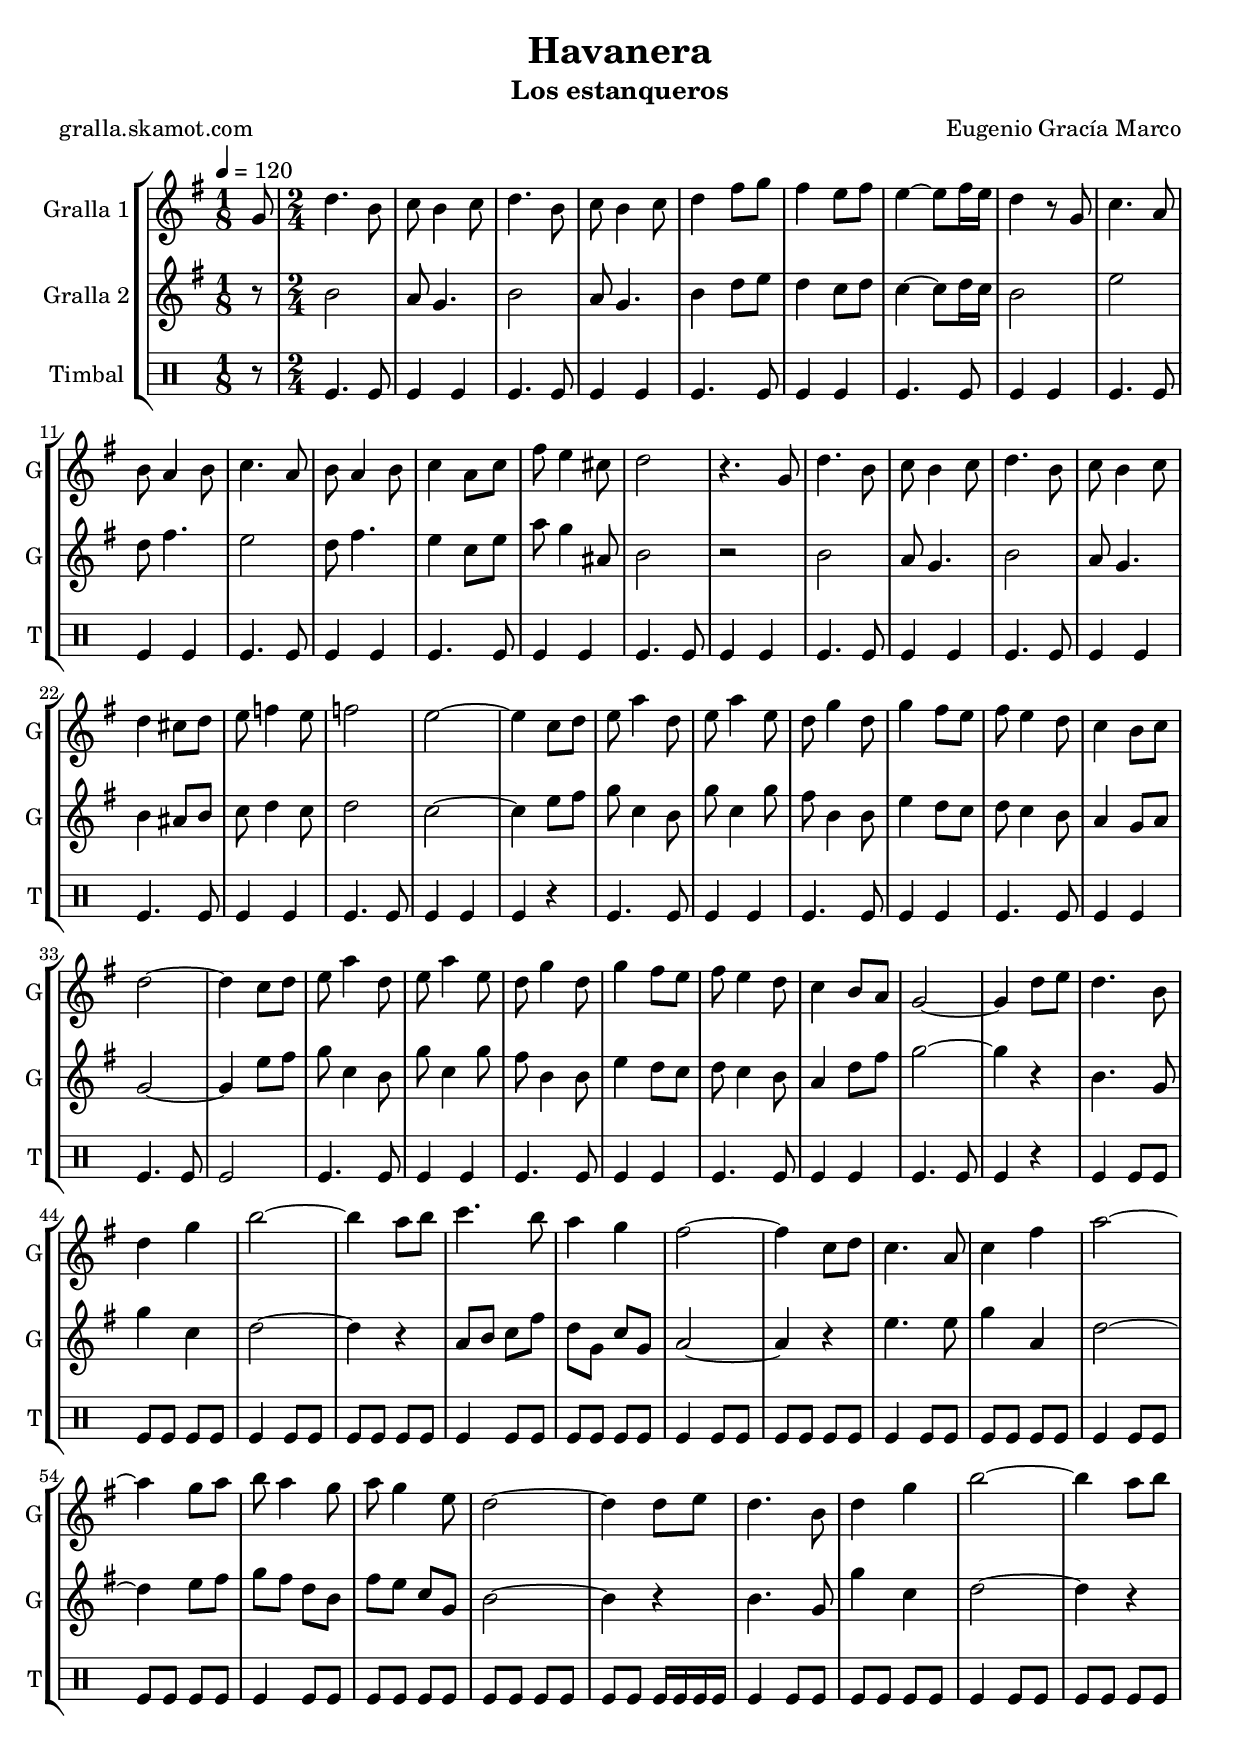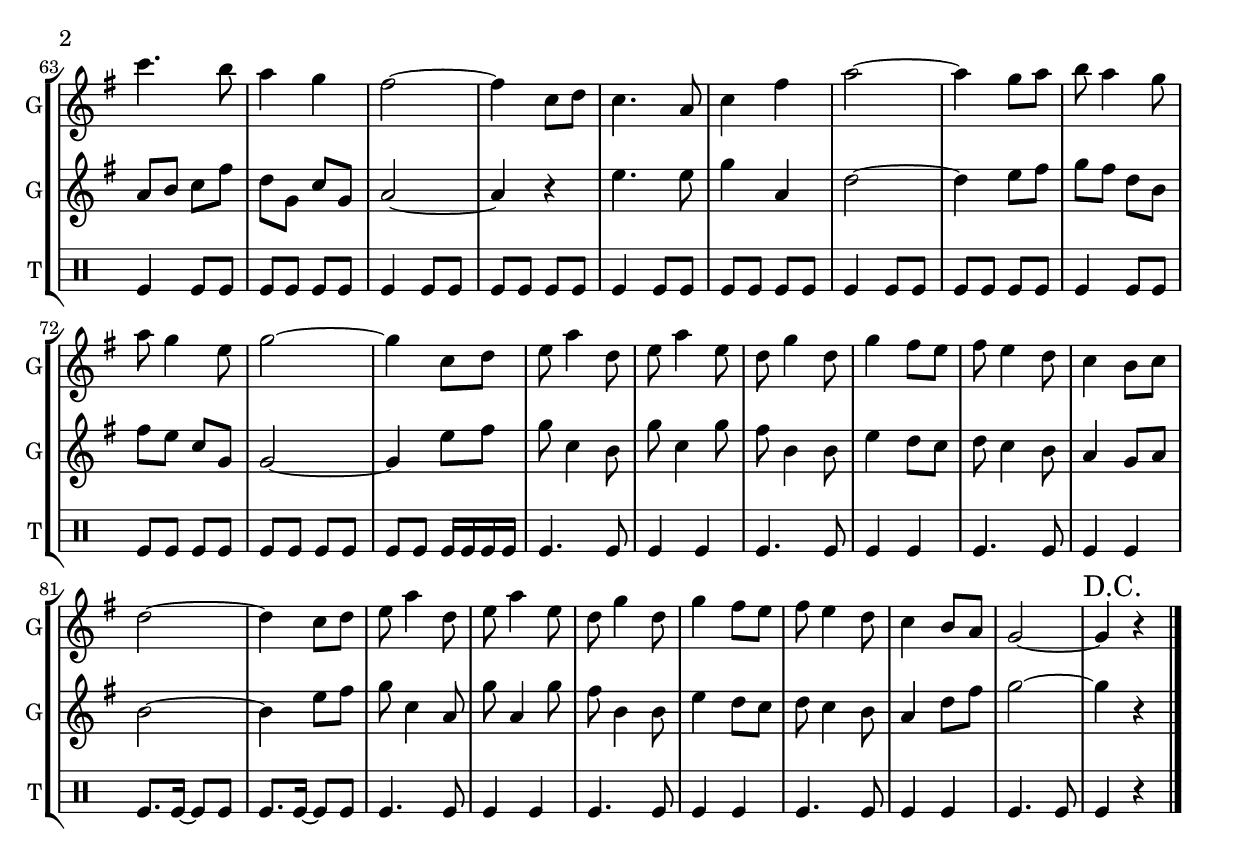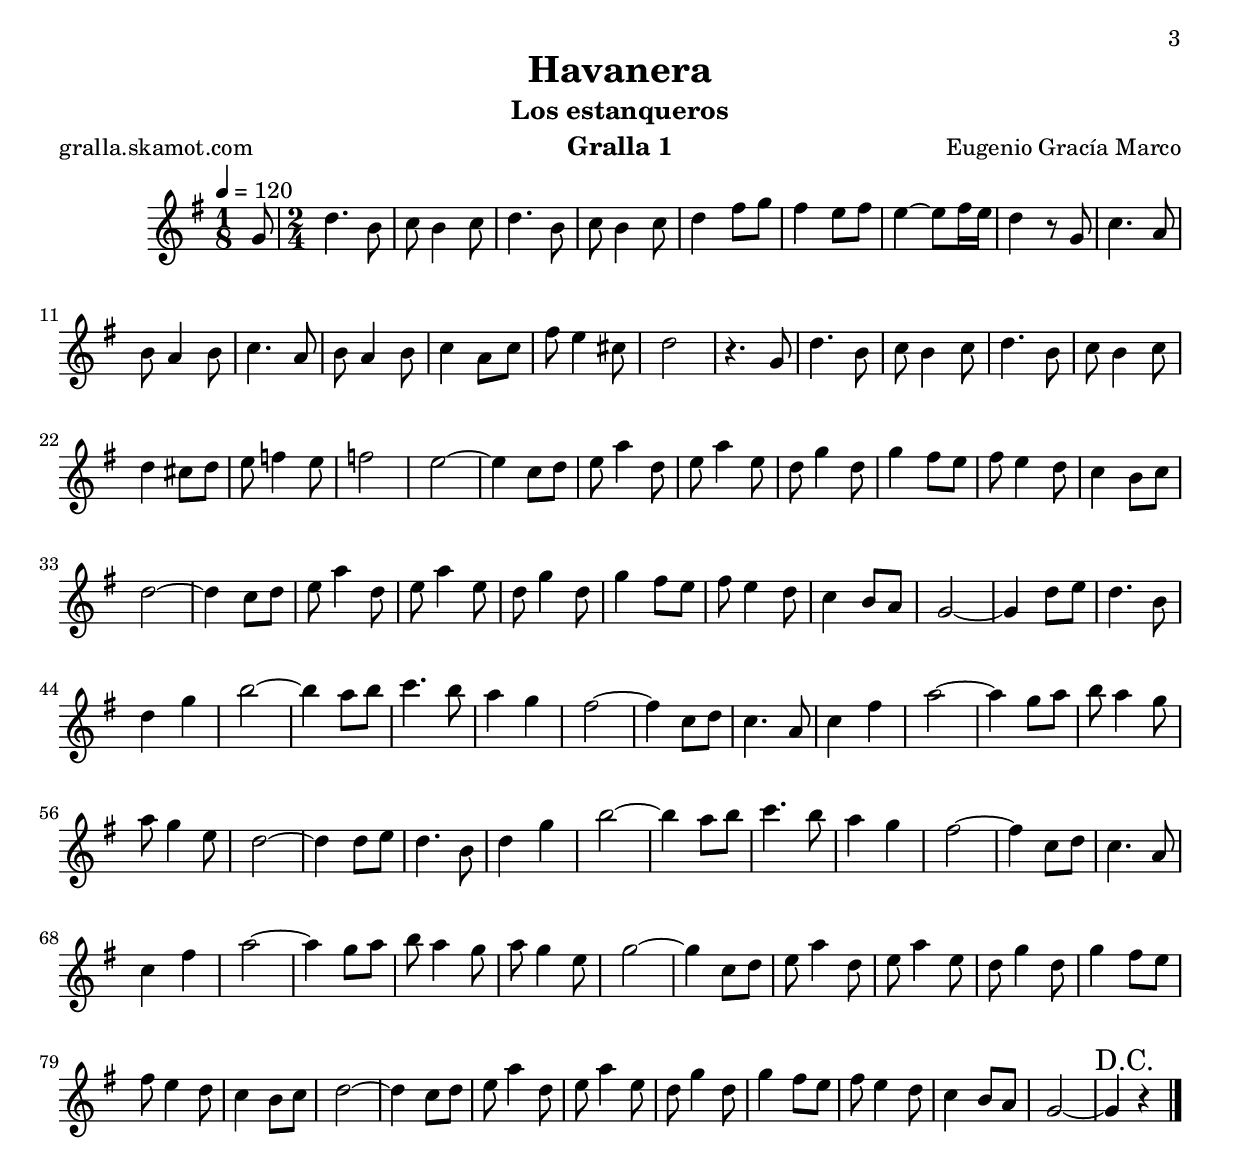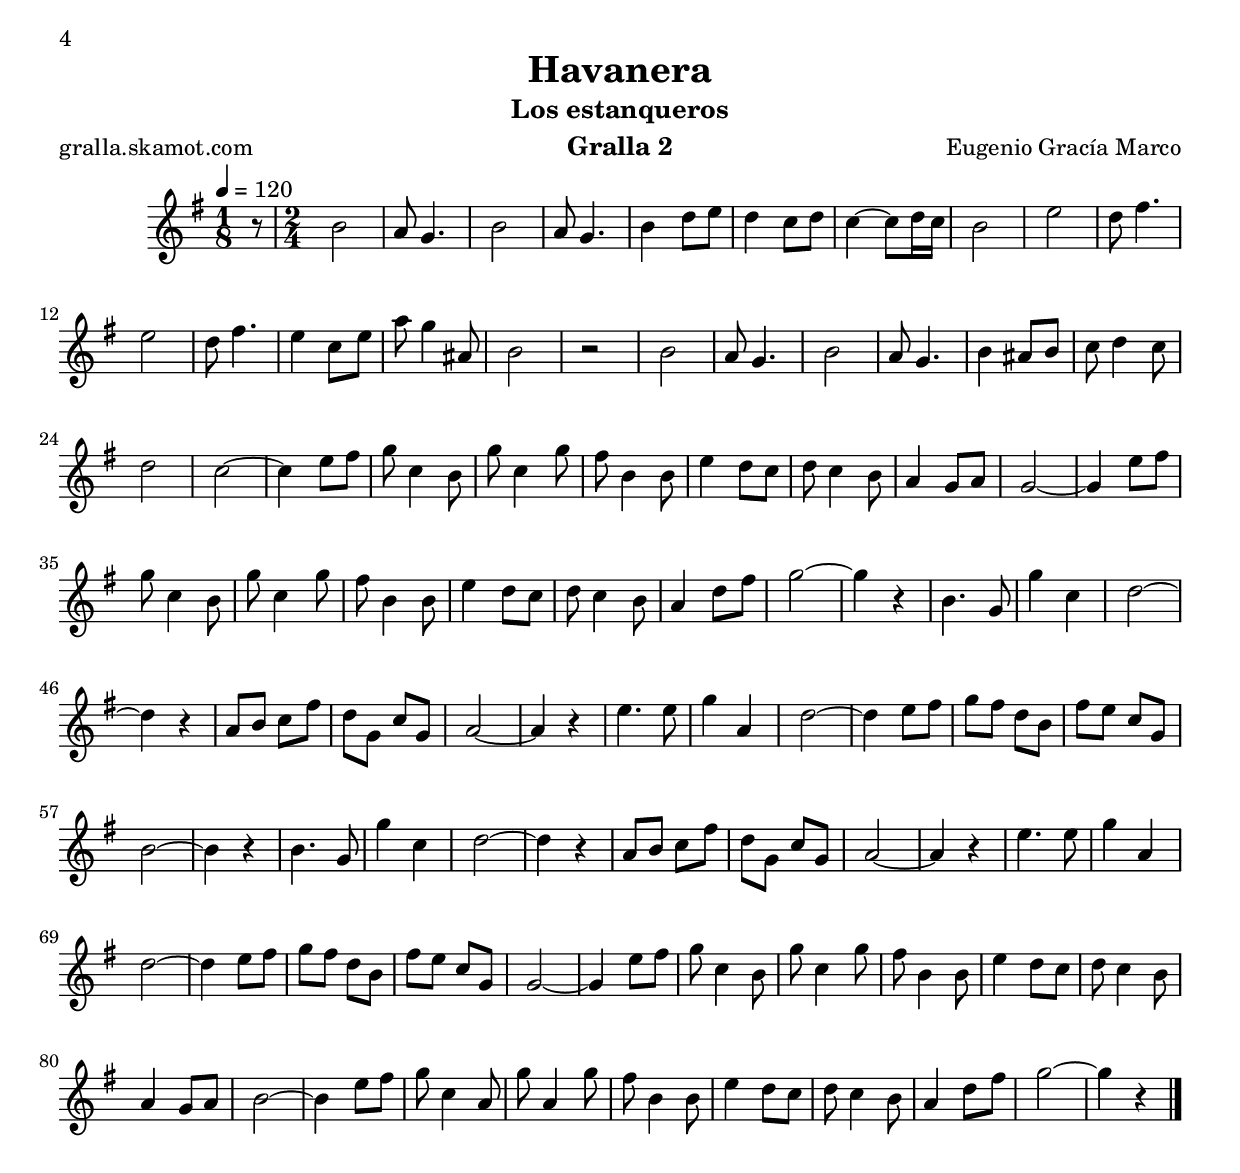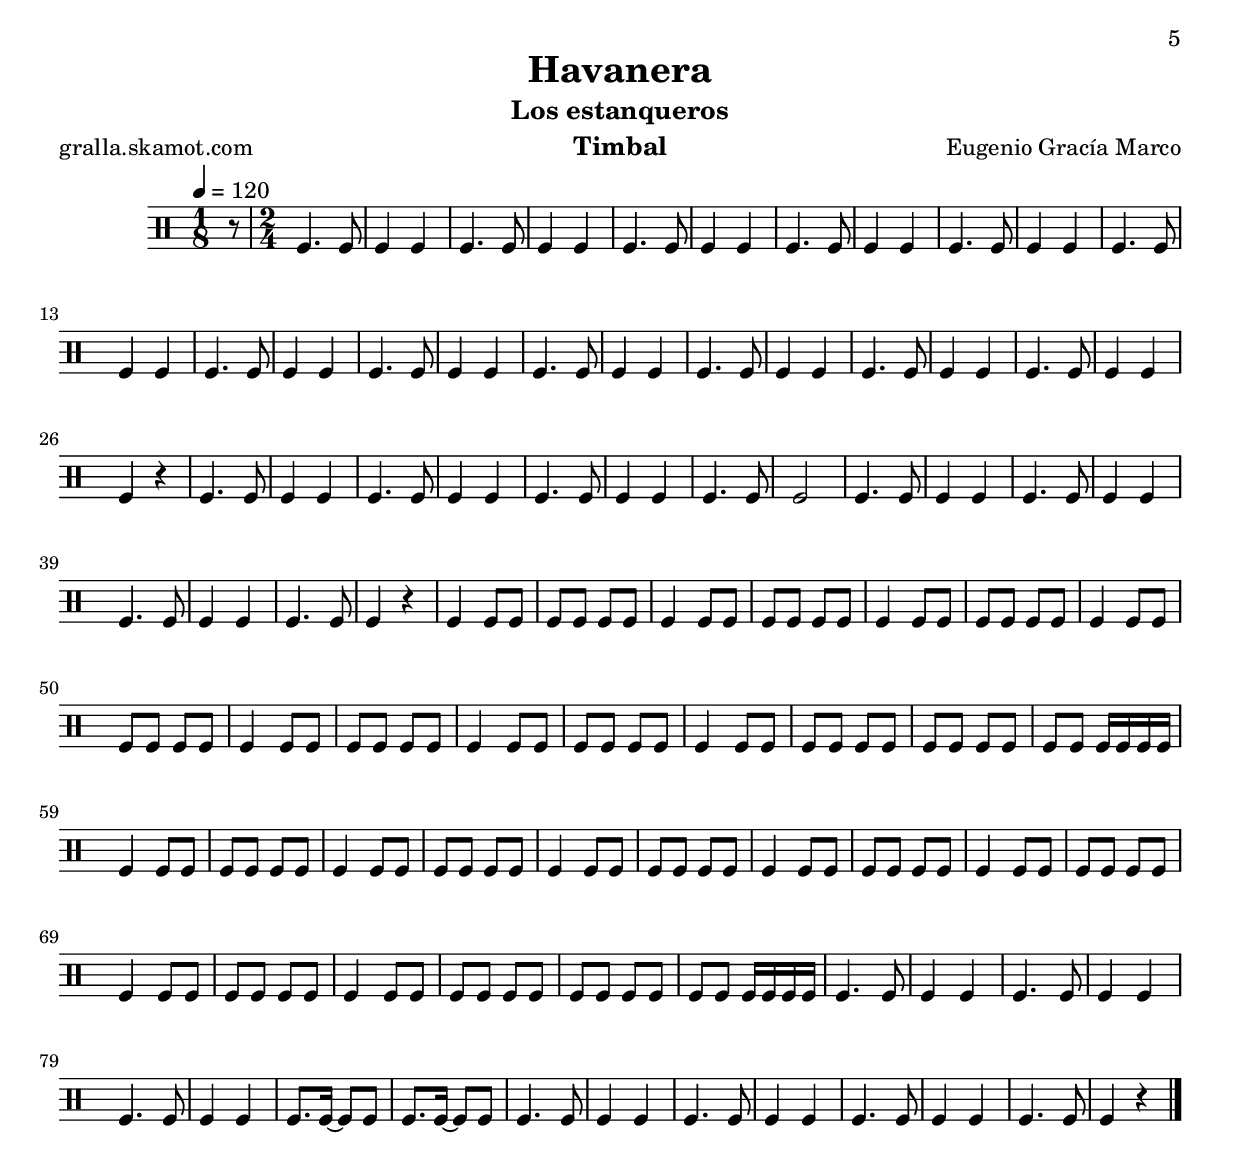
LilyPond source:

\version "2.16.2"

\header {
  dedication=""
  title="Havanera"
  subtitle="Los estanqueros"
  subsubtitle=""
  poet="gralla.skamot.com"
  meter=""
  piece=""
  composer="Eugenio Gracía Marco"
  arranger=""
  opus=""
  instrument=""
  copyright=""
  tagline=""
}

liniaroAa =
\relative g'
{
  \tempo 4=120
  \clef treble
  \key g \major
  \time 1/8
  g8  |
  \time 2/4   d'4. b8  |
  c8 b4 c8  |
  d4. b8  |
  %05
  c8 b4 c8  |
  d4 fis8 g  |
  fis4 e8 fis  |
  e4 ~ e8 fis16 e  |
  d4 r8 g,  |
  %10
  c4. a8  |
  b8 a4 b8  |
  c4. a8  |
  b8 a4 b8  |
  c4 a8 c  |
  %15
  fis8 e4 cis8  |
  d2  |
  r4. g,8  |
  d'4. b8  |
  c8 b4 c8  |
  %20
  d4. b8  |
  c8 b4 c8  |
  d4 cis8 d  |
  e8 f4 e8  |
  f2  |
  %25
  e2 ~  |
  e4 c8 d  |
  e8 a4 d,8  |
  e8 a4 e8  |
  d8 g4 d8  |
  %30
  g4 fis8 e  |
  fis8 e4 d8  |
  c4 b8 c  |
  d2 ~  |
  d4 c8 d  |
  %35
  e8 a4 d,8  |
  e8 a4 e8  |
  d8 g4 d8  |
  g4 fis8 e  |
  fis8 e4 d8  |
  %40
  c4 b8 a  |
  g2 ~  |
  g4 d'8 e  |
  d4. b8  |
  d4 g  |
  %45
  b2 ~  |
  b4 a8 b  |
  c4. b8  |
  a4 g  |
  fis2 ~  |
  %50
  fis4 c8 d  |
  c4. a8  |
  c4 fis  |
  a2 ~  |
  a4 g8 a  |
  %55
  b8 a4 g8  |
  a8 g4 e8  |
  d2 ~  |
  d4 d8 e  |
  d4. b8  |
  %60
  d4 g  |
  b2 ~  |
  b4 a8 b  |
  c4. b8  |
  a4 g  |
  %65
  fis2 ~  |
  fis4 c8 d  |
  c4. a8  |
  c4 fis  |
  a2 ~  |
  %70
  a4 g8 a  |
  b8 a4 g8  |
  a8 g4 e8  |
  g2 ~  |
  g4 c,8 d  |
  %75
  e8 a4 d,8  |
  e8 a4 e8  |
  d8 g4 d8  |
  g4 fis8 e  |
  fis8 e4 d8  |
  %80
  c4 b8 c  |
  d2 ~  |
  d4 c8 d  |
  e8 a4 d,8  |
  e8 a4 e8  |
  %85
  d8 g4 d8  |
  g4 fis8 e  |
  fis8 e4 d8  |
  c4 b8 a  |
  g2 ~  |
  %90
  \mark "D.C." g4 r  \bar "|."
}

liniaroAb =
\relative b'
{
  \tempo 4=120
  \clef treble
  \key g \major
  \time 1/8
  r8  |
  \time 2/4   b2  |
  a8 g4.  |
  b2  |
  %05
  a8 g4.  |
  b4 d8 e  |
  d4 c8 d  |
  c4 ~ c8 d16 c  |
  b2  |
  %10
  e2  |
  d8 fis4.  |
  e2  |
  d8 fis4.  |
  e4 c8 e  |
  %15
  a8 g4 ais,8  |
  b2  |
  r2  |
  b2  |
  a8 g4.  |
  %20
  b2  |
  a8 g4.  |
  b4 ais8 b  |
  c8 d4 c8  |
  d2  |
  %25
  c2 ~  |
  c4 e8 fis  |
  g8 c,4 b8  |
  g'8 c,4 g'8  |
  fis8 b,4 b8  |
  %30
  e4 d8 c  |
  d8 c4 b8  |
  a4 g8 a  |
  g2 ~  |
  g4 e'8 fis  |
  %35
  g8 c,4 b8  |
  g'8 c,4 g'8  |
  fis8 b,4 b8  |
  e4 d8 c  |
  d8 c4 b8  |
  %40
  a4 d8 fis  |
  g2 ~  |
  g4 r  |
  b,4. g8  |
  g'4 c,  |
  %45
  d2 ~  |
  d4 r  |
  a8 b c fis  |
  d8 g, c g  |
  a2 ~  |
  %50
  a4 r  |
  e'4. e8  |
  g4 a,  |
  d2 ~  |
  d4 e8 fis  |
  %55
  g8 fis d b  |
  fis'8 e c g  |
  b2 ~  |
  b4 r  |
  b4. g8  |
  %60
  g'4 c,  |
  d2 ~  |
  d4 r  |
  a8 b c fis  |
  d8 g, c g  |
  %65
  a2 ~  |
  a4 r  |
  e'4. e8  |
  g4 a,  |
  d2 ~  |
  %70
  d4 e8 fis  |
  g8 fis d b  |
  fis'8 e c g  |
  g2 ~  |
  g4 e'8 fis  |
  %75
  g8 c,4 b8  |
  g'8 c,4 g'8  |
  fis8 b,4 b8  |
  e4 d8 c  |
  d8 c4 b8  |
  %80
  a4 g8 a  |
  b2 ~  |
  b4 e8 fis  |
  g8 c,4 a8  |
  g'8 a,4 g'8  |
  %85
  fis8 b,4 b8  |
  e4 d8 c  |
  d8 c4 b8  |
  a4 d8 fis  |
  g2 ~  |
  %90
  g4 r  \bar "|."
}

liniaroAc =
\drummode
{
  \tempo 4=120
  \time 1/8
  r8  |
  \time 2/4   tomfl4. tomfl8  |
  tomfl4 tomfl  |
  tomfl4. tomfl8  |
  %05
  tomfl4 tomfl  |
  tomfl4. tomfl8  |
  tomfl4 tomfl  |
  tomfl4. tomfl8  |
  tomfl4 tomfl  |
  %10
  tomfl4. tomfl8  |
  tomfl4 tomfl  |
  tomfl4. tomfl8  |
  tomfl4 tomfl  |
  tomfl4. tomfl8  |
  %15
  tomfl4 tomfl  |
  tomfl4. tomfl8  |
  tomfl4 tomfl  |
  tomfl4. tomfl8  |
  tomfl4 tomfl  |
  %20
  tomfl4. tomfl8  |
  tomfl4 tomfl  |
  tomfl4. tomfl8  |
  tomfl4 tomfl  |
  tomfl4. tomfl8  |
  %25
  tomfl4 tomfl  |
  tomfl4 r  |
  tomfl4. tomfl8  |
  tomfl4 tomfl  |
  tomfl4. tomfl8  |
  %30
  tomfl4 tomfl  |
  tomfl4. tomfl8  |
  tomfl4 tomfl  |
  tomfl4. tomfl8  |
  tomfl2  |
  %35
  tomfl4. tomfl8  |
  tomfl4 tomfl  |
  tomfl4. tomfl8  |
  tomfl4 tomfl  |
  tomfl4. tomfl8  |
  %40
  tomfl4 tomfl  |
  tomfl4. tomfl8  |
  tomfl4 r  |
  tomfl4 tomfl8 tomfl  |
  tomfl8 tomfl tomfl tomfl  |
  %45
  tomfl4 tomfl8 tomfl  |
  tomfl8 tomfl tomfl tomfl  |
  tomfl4 tomfl8 tomfl  |
  tomfl8 tomfl tomfl tomfl  |
  tomfl4 tomfl8 tomfl  |
  %50
  tomfl8 tomfl tomfl tomfl  |
  tomfl4 tomfl8 tomfl  |
  tomfl8 tomfl tomfl tomfl  |
  tomfl4 tomfl8 tomfl  |
  tomfl8 tomfl tomfl tomfl  |
  %55
  tomfl4 tomfl8 tomfl  |
  tomfl8 tomfl tomfl tomfl  |
  tomfl8 tomfl tomfl tomfl  |
  tomfl8 tomfl tomfl16 tomfl tomfl tomfl  |
  tomfl4 tomfl8 tomfl  |
  %60
  tomfl8 tomfl tomfl tomfl  |
  tomfl4 tomfl8 tomfl  |
  tomfl8 tomfl tomfl tomfl  |
  tomfl4 tomfl8 tomfl  |
  tomfl8 tomfl tomfl tomfl  |
  %65
  tomfl4 tomfl8 tomfl  |
  tomfl8 tomfl tomfl tomfl  |
  tomfl4 tomfl8 tomfl  |
  tomfl8 tomfl tomfl tomfl  |
  tomfl4 tomfl8 tomfl  |
  %70
  tomfl8 tomfl tomfl tomfl  |
  tomfl4 tomfl8 tomfl  |
  tomfl8 tomfl tomfl tomfl  |
  tomfl8 tomfl tomfl tomfl  |
  tomfl8 tomfl tomfl16 tomfl tomfl tomfl  |
  %75
  tomfl4. tomfl8  |
  tomfl4 tomfl  |
  tomfl4. tomfl8  |
  tomfl4 tomfl  |
  tomfl4. tomfl8  |
  %80
  tomfl4 tomfl  |
  tomfl8. tomfl16 ~ tomfl8 tomfl  |
  tomfl8. tomfl16 ~ tomfl8 tomfl  |
  tomfl4. tomfl8  |
  tomfl4 tomfl  |
  %85
  tomfl4. tomfl8  |
  tomfl4 tomfl  |
  tomfl4. tomfl8  |
  tomfl4 tomfl  |
  tomfl4. tomfl8  |
  %90
  tomfl4 r  \bar "|."
}

\bookpart {
  \score {
    \new StaffGroup {
      \override Score.RehearsalMark.self-alignment-X = #LEFT
      <<
        \new Staff \with {instrumentName = #"Gralla 1" shortInstrumentName = #"G"} \liniaroAa
        \new Staff \with {instrumentName = #"Gralla 2" shortInstrumentName = #"G"} \liniaroAb
        \new DrumStaff \with {instrumentName = #"Timbal" shortInstrumentName = #"T"} \liniaroAc
      >>
    }
    \layout {}
  }
  \score { \unfoldRepeats
    \new StaffGroup {
      \override Score.RehearsalMark.self-alignment-X = #LEFT
      <<
        \new Staff \with {instrumentName = #"Gralla 1" shortInstrumentName = #"G"} \liniaroAa
        \new Staff \with {instrumentName = #"Gralla 2" shortInstrumentName = #"G"} \liniaroAb
        \new DrumStaff \with {instrumentName = #"Timbal" shortInstrumentName = #"T"} \liniaroAc
      >>
    }
    \midi {
      \set Staff.midiInstrument = "oboe"
      \set DrumStaff.midiInstrument = "drums"
    }
  }
}

\bookpart {
  \header {instrument="Gralla 1"}
  \score {
    \new StaffGroup {
      \override Score.RehearsalMark.self-alignment-X = #LEFT
      <<
        \new Staff \liniaroAa
      >>
    }
    \layout {}
  }
  \score { \unfoldRepeats
    \new StaffGroup {
      \override Score.RehearsalMark.self-alignment-X = #LEFT
      <<
        \new Staff \liniaroAa
      >>
    }
    \midi {
      \set Staff.midiInstrument = "oboe"
      \set DrumStaff.midiInstrument = "drums"
    }
  }
}

\bookpart {
  \header {instrument="Gralla 2"}
  \score {
    \new StaffGroup {
      \override Score.RehearsalMark.self-alignment-X = #LEFT
      <<
        \new Staff \liniaroAb
      >>
    }
    \layout {}
  }
  \score { \unfoldRepeats
    \new StaffGroup {
      \override Score.RehearsalMark.self-alignment-X = #LEFT
      <<
        \new Staff \liniaroAb
      >>
    }
    \midi {
      \set Staff.midiInstrument = "oboe"
      \set DrumStaff.midiInstrument = "drums"
    }
  }
}

\bookpart {
  \header {instrument="Timbal"}
  \score {
    \new StaffGroup {
      \override Score.RehearsalMark.self-alignment-X = #LEFT
      <<
        \new DrumStaff \liniaroAc
      >>
    }
    \layout {}
  }
  \score { \unfoldRepeats
    \new StaffGroup {
      \override Score.RehearsalMark.self-alignment-X = #LEFT
      <<
        \new DrumStaff \liniaroAc
      >>
    }
    \midi {
      \set Staff.midiInstrument = "oboe"
      \set DrumStaff.midiInstrument = "drums"
    }
  }
}

